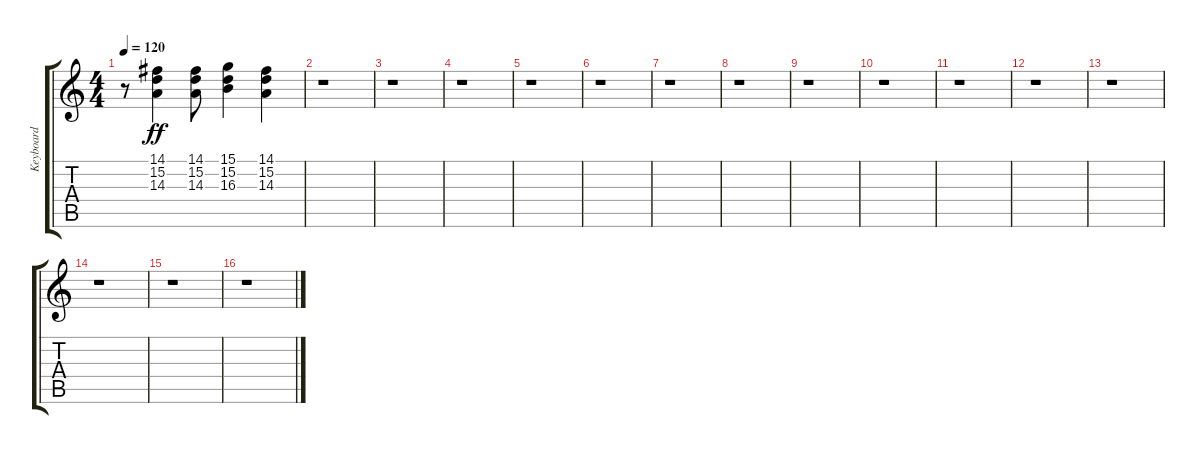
\track ("Keyboard" "Keyboard") {instrument pad3polysynth}
\staff {score tabs}
\tuning (E4 B3 G3 D3 A2 E2) {hide}
\ts (4 4)
\tempo 120
\clef g2
\ks c
r.8{dy ff} (14.1 15.2 14.3).4 (14.1 15.2 14.3).8 (15.1 15.2 16.3).4 (14.1 15.2 14.3).4 |
r.1 |
r.1 |
r.1 |
r.1 |
r.1 |
r.1 |
r.1 |
r.1 |
r.1 |
r.1 |
r.1 |
r.1 |
r.1 |
r.1 |
r.1
